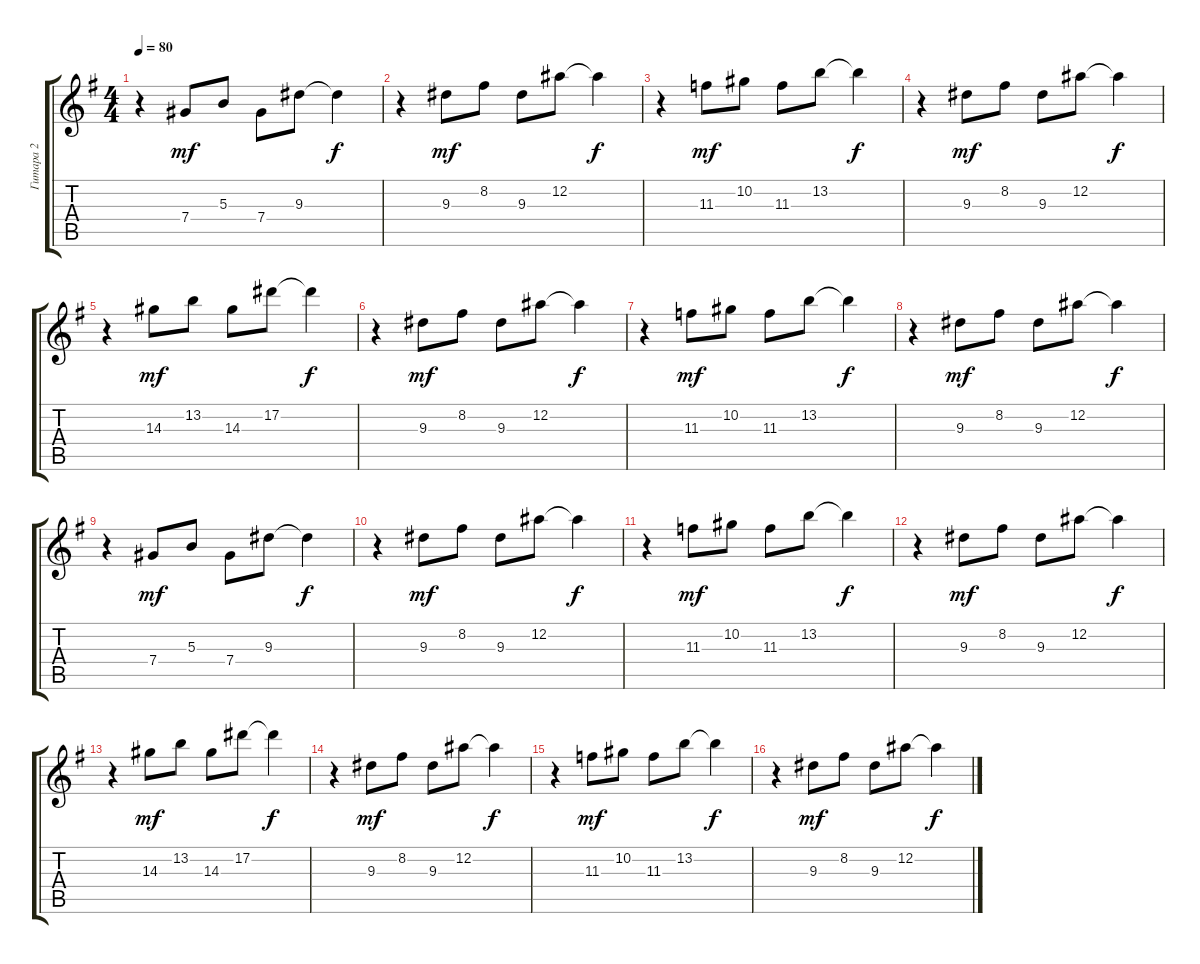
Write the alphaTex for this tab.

\track ("Гитара 2" "Гитара 2") {instrument distortionguitar}
\staff {score tabs}
\tuning (Eb4 Bb3 Gb3 Db3 Ab2 Eb2) {hide}
\ts (4 4)
\tempo 80
\clef g2
\ks eminor
r.4{dy f} 7.4.8{dy mf} 5.3.8 7.4.8 9.3.8 9.3{t}.4{dy f} |
r.4 9.3.8{dy mf} 8.2.8 9.3.8 12.2.8 12.2{t}.4{dy f} |
r.4 11.3.8{dy mf} 10.2.8 11.3.8 13.2.8 13.2{t}.4{dy f} |
r.4 9.3.8{dy mf} 8.2.8 9.3.8 12.2.8 12.2{t}.4{dy f} |
r.4 14.3.8{dy mf} 13.2.8 14.3.8 17.2.8 17.2{t}.4{dy f} |
r.4 9.3.8{dy mf} 8.2.8 9.3.8 12.2.8 12.2{t}.4{dy f} |
r.4 11.3.8{dy mf} 10.2.8 11.3.8 13.2.8 13.2{t}.4{dy f} |
r.4 9.3.8{dy mf} 8.2.8 9.3.8 12.2.8 12.2{t}.4{dy f} |
r.4 7.4.8{dy mf} 5.3.8 7.4.8 9.3.8 9.3{t}.4{dy f} |
r.4 9.3.8{dy mf} 8.2.8 9.3.8 12.2.8 12.2{t}.4{dy f} |
r.4 11.3.8{dy mf} 10.2.8 11.3.8 13.2.8 13.2{t}.4{dy f} |
r.4 9.3.8{dy mf} 8.2.8 9.3.8 12.2.8 12.2{t}.4{dy f} |
r.4 14.3.8{dy mf} 13.2.8 14.3.8 17.2.8 17.2{t}.4{dy f} |
r.4 9.3.8{dy mf} 8.2.8 9.3.8 12.2.8 12.2{t}.4{dy f} |
r.4 11.3.8{dy mf} 10.2.8 11.3.8 13.2.8 13.2{t}.4{dy f} |
r.4 9.3.8{dy mf} 8.2.8 9.3.8 12.2.8 12.2{t}.4{dy f}
